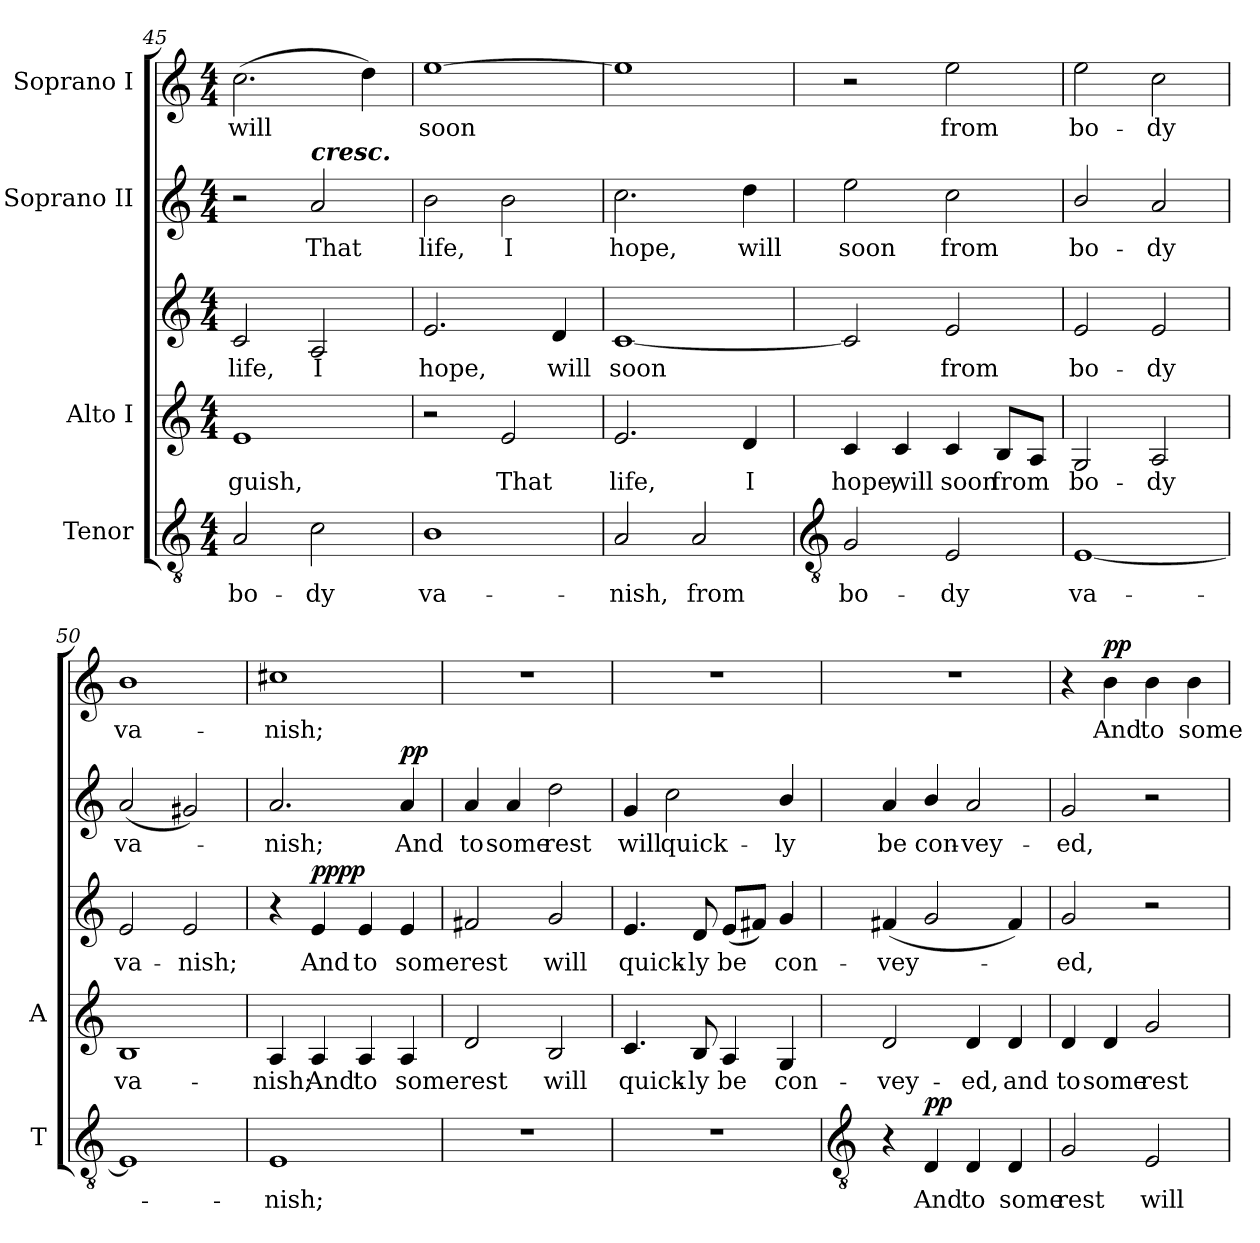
**kern	**text	**dynam	**kern	**text	**kern	**text	**dynam	**kern	**text	**dynam	**kern	**text	**dynam
*part4	*part4	*part4	*part3	*part3	*part3	*part3	*part3	*part2	*part2	*part2	*part1	*part1	*part1
*staff5	*staff5	*staff5	*staff4	*staff4	*staff3	*staff3	*staff3/4	*staff2	*staff2	*staff2	*staff1	*staff1	*staff1
*I"Tenor	*	*	*I"Alto I	*	*	*	*	*I"Soprano II	*	*	*I"Soprano I	*	*
*I'T	*	*	*I'A	*	*	*	*	*	*	*	*	*	*
*clefGv2	*	*	*clefG2	*	*clefG2	*	*	*clefG2	*	*	*clefG2	*	*
*k[]	*	*	*k[]	*	*k[]	*	*	*k[]	*	*	*k[]	*	*
*C:	*	*	*C:	*	*C:	*	*	*C:	*	*	*C:	*	*
*M4/4	*	*	*M4/4	*	*M4/4	*	*	*M4/4	*	*	*M4/4	*	*
=45	=45	=45	=45	=45	=45	=45	=45	=45	=45	=45	=45	=45	=45
!	!LO:LY:b	!	!	!LO:LY:b	!	!LO:LY:b	!	!	!	!	!	!LO:LY:b	!
2A	bo-	.	1e	guish,	2c/	life,	.	2r	.	.	(>2.cc	will	.
!	!	!	!	!	!	!	!	!LO:TX:a:Bi:t=cresc.	!	!	!	!	!
!	!LO:LY:b	!	!	!	!	!LO:LY:b	!	!	!LO:LY:b	!	!	!	!
2c	-dy	.	.	.	2A	I	.	2a	That	.	.	.	.
.	.	.	.	.	.	.	.	.	.	.	4dd)	.	.
=46	=46	=46	=46	=46	=46	=46	=46	=46	=46	=46	=46	=46	=46
!	!LO:LY:b	!	!	!	!	!LO:LY:b	!	!	!LO:LY:b	!	!	!LO:LY:b	!
1B	va-	.	2r	.	2.e	hope,	.	2b	life,	.	[1ee	soon	.
!	!	!	!	!LO:LY:b	!	!	!	!	!LO:LY:b	!	!	!	!
.	.	.	2e	That	.	.	.	2b	I	.	.	.	.
!	!	!	!	!	!	!LO:LY:b	!	!	!	!	!	!	!
.	.	.	.	.	4d	will	.	.	.	.	.	.	.
=47	=47	=47	=47	=47	=47	=47	=47	=47	=47	=47	=47	=47	=47
!	!LO:LY:b	!	!	!LO:LY:b	!	!LO:LY:b	!	!	!LO:LY:b	!	!	!	!
2A	-nish,	.	2.e	life,	[1c	soon	.	2.cc	hope,	.	1ee]	.	.
!	!LO:LY:b	!	!	!	!	!	!	!	!	!	!	!	!
2A	from	.	.	.	.	.	.	.	.	.	.	.	.
!	!	!	!	!LO:LY:b	!	!	!	!	!LO:LY:b	!	!	!	!
.	.	.	4d	I	.	.	.	4dd	will	.	.	.	.
!!LO:LB:g=z
=48	=48	=48	=48	=48	=48	=48	=48	=48	=48	=48	=48	=48	=48
*clefGv2	*	*	*	*	*	*	*	*	*	*	*	*	*
!	!LO:LY:b	!	!	!LO:LY:b	!	!	!	!	!LO:LY:b	!	!	!	!
2G	bo-	.	4c	hope,	2c]	.	.	2ee	soon	.	2r	.	.
!	!	!	!	!LO:LY:b	!	!	!	!	!	!	!	!	!
.	.	.	4c	will	.	.	.	.	.	.	.	.	.
!	!LO:LY:b	!	!	!LO:LY:b	!	!LO:LY:b	!	!	!LO:LY:b	!	!	!LO:LY:b	!
2E	-dy	.	4c	soon	2e	from	.	2cc	from	.	2ee	from	.
!	!	!	!	!LO:LY:b	!	!	!	!	!	!	!	!	!
.	.	.	8BL	from	.	.	.	.	.	.	.	.	.
.	.	.	8AJ	.	.	.	.	.	.	.	.	.	.
=49	=49	=49	=49	=49	=49	=49	=49	=49	=49	=49	=49	=49	=49
!	!LO:LY:b	!	!	!LO:LY:b	!	!LO:LY:b	!	!	!LO:LY:b	!	!	!LO:LY:b	!
[1E	va-	.	2G	bo-	2e	bo-	.	2b/	bo-	.	2ee	bo-	.
!	!	!	!	!LO:LY:b	!	!LO:LY:b	!	!	!LO:LY:b	!	!	!LO:LY:b	!
.	.	.	2A	-dy	2e	-dy	.	2a	-dy	.	2cc	-dy	.
=50	=50	=50	=50	=50	=50	=50	=50	=50	=50	=50	=50	=50	=50
!	!	!	!	!LO:LY:b	!	!LO:LY:b	!	!	!LO:LY:b	!	!	!LO:LY:b	!
1E]	.	.	1B	va-	2e	va-	.	(<2a	va-	.	1b	va-	.
!	!	!	!	!	!	!LO:LY:b	!	!	!	!	!	!	!
.	.	.	.	.	2e	-nish;	.	2g#X)	.	.	.	.	.
=51	=51	=51	=51	=51	=51	=51	=51	=51	=51	=51	=51	=51	=51
!	!LO:LY:b	!	!	!LO:LY:b	!	!	!	!	!LO:LY:b	!	!	!LO:LY:b	!
1E	nish;	.	4A	nish;	4r	.	.	2.a	nish;	.	1cc#X	-nish;	.
!	!	!	!	!LO:LY:b	!	!LO:LY:b	!LO:DY:b=2	!	!	!	!	!	!
!	!	!	!	!	!	!	!LO:DY:n=1:b	!	!	!	!	!	!
.	.	.	4A	And	4e	-And	pp pp	.	.	.	.	.	.
!	!	!	!	!LO:LY:b	!	!LO:LY:b	!	!	!	!	!	!	!
.	.	.	4A	to	4e	to	.	.	.	.	.	.	.
!	!	!	!	!LO:LY:b	!	!LO:LY:b	!	!	!LO:LY:b	!LO:DY:b	!	!	!
.	.	.	4A	some	4e	some	.	4a	And	pp	.	.	.
=52	=52	=52	=52	=52	=52	=52	=52	=52	=52	=52	=52	=52	=52
!	!	!	!	!LO:LY:b	!	!LO:LY:b	!	!	!LO:LY:b	!	!	!	!
1r	.	.	2d	rest	2f#X	rest	.	4a	to	.	1r	.	.
!	!	!	!	!	!	!	!	!	!LO:LY:b	!	!	!	!
.	.	.	.	.	.	.	.	4a	some	.	.	.	.
!	!	!	!	!LO:LY:b	!	!LO:LY:b	!	!	!LO:LY:b	!	!	!	!
.	.	.	2B	will	2g	will	.	2dd	rest	.	.	.	.
=53	=53	=53	=53	=53	=53	=53	=53	=53	=53	=53	=53	=53	=53
!	!	!	!	!LO:LY:b	!	!LO:LY:b	!	!	!LO:LY:b	!	!	!	!
1r	.	.	4.c	-quick-	4.e	quick-	.	4g	will	.	1r	.	.
!	!	!	!	!	!	!	!	!	!LO:LY:b	!	!	!	!
.	.	.	.	.	.	.	.	2cc	quick-	.	.	.	.
!	!	!	!	!LO:LY:b	!	!LO:LY:b	!	!	!	!	!	!	!
.	.	.	8B	-ly	8d	-ly	.	.	.	.	.	.	.
!	!	!	!	!LO:LY:b	!	!LO:LY:b	!	!	!	!	!	!	!
.	.	.	4A	be	(<8eL	be	.	.	.	.	.	.	.
.	.	.	.	.	8f#XJ)	.	.	.	.	.	.	.	.
!	!	!	!	!LO:LY:b	!	!LO:LY:b	!	!	!LO:LY:b	!	!	!	!
.	.	.	4G	con-	4g	con-	.	4b/	-ly	.	.	.	.
!!LO:LB:g=z
=54	=54	=54	=54	=54	=54	=54	=54	=54	=54	=54	=54	=54	=54
*clefGv2	*	*	*	*	*	*	*	*	*	*	*	*	*
!	!	!	!	!LO:LY:b	!	!LO:LY:b	!	!	!LO:LY:b	!	!	!	!
4r	.	.	2d	vey-	(<4f#X	-vey-	.	4a	be	.	1r	.	.
!	!LO:LY:b	!LO:DY:b	!	!	!	!	!	!	!LO:LY:b	!	!	!	!
4D	And	pp	.	.	2g	.	.	4b/	con-	.	.	.	.
!	!LO:LY:b	!	!	!LO:LY:b	!	!	!	!	!LO:LY:b	!	!	!	!
4D	to	.	4d	-ed,	.	.	.	2a	-vey-	.	.	.	.
!	!LO:LY:b	!	!	!LO:LY:b	!	!	!	!	!	!	!	!	!
4D	some	.	4d	and	4f#)	.	.	.	.	.	.	.	.
=55	=55	=55	=55	=55	=55	=55	=55	=55	=55	=55	=55	=55	=55
!	!LO:LY:b	!	!	!LO:LY:b	!	!LO:LY:b	!	!	!LO:LY:b	!	!	!	!
2G	rest	.	4d	to	2g	ed,	.	2g	-ed,	.	4r	.	.
!	!	!	!	!LO:LY:b	!	!	!	!	!	!	!	!LO:LY:b	!LO:DY:b
.	.	.	4d	some	.	.	.	.	.	.	4b	And	pp
!	!LO:LY:b	!	!	!LO:LY:b	!	!	!	!	!	!	!	!LO:LY:b	!
2E	will	.	2g	rest	2r	.	.	2r	.	.	4b	to	.
!	!	!	!	!	!	!	!	!	!	!	!	!LO:LY:b	!
.	.	.	.	.	.	.	.	.	.	.	4b	some	.
=	=	=	=	=	=	=	=	=	=	=	=	=	=
*-	*-	*-	*-	*-	*-	*-	*-	*-	*-	*-	*-	*-	*-
